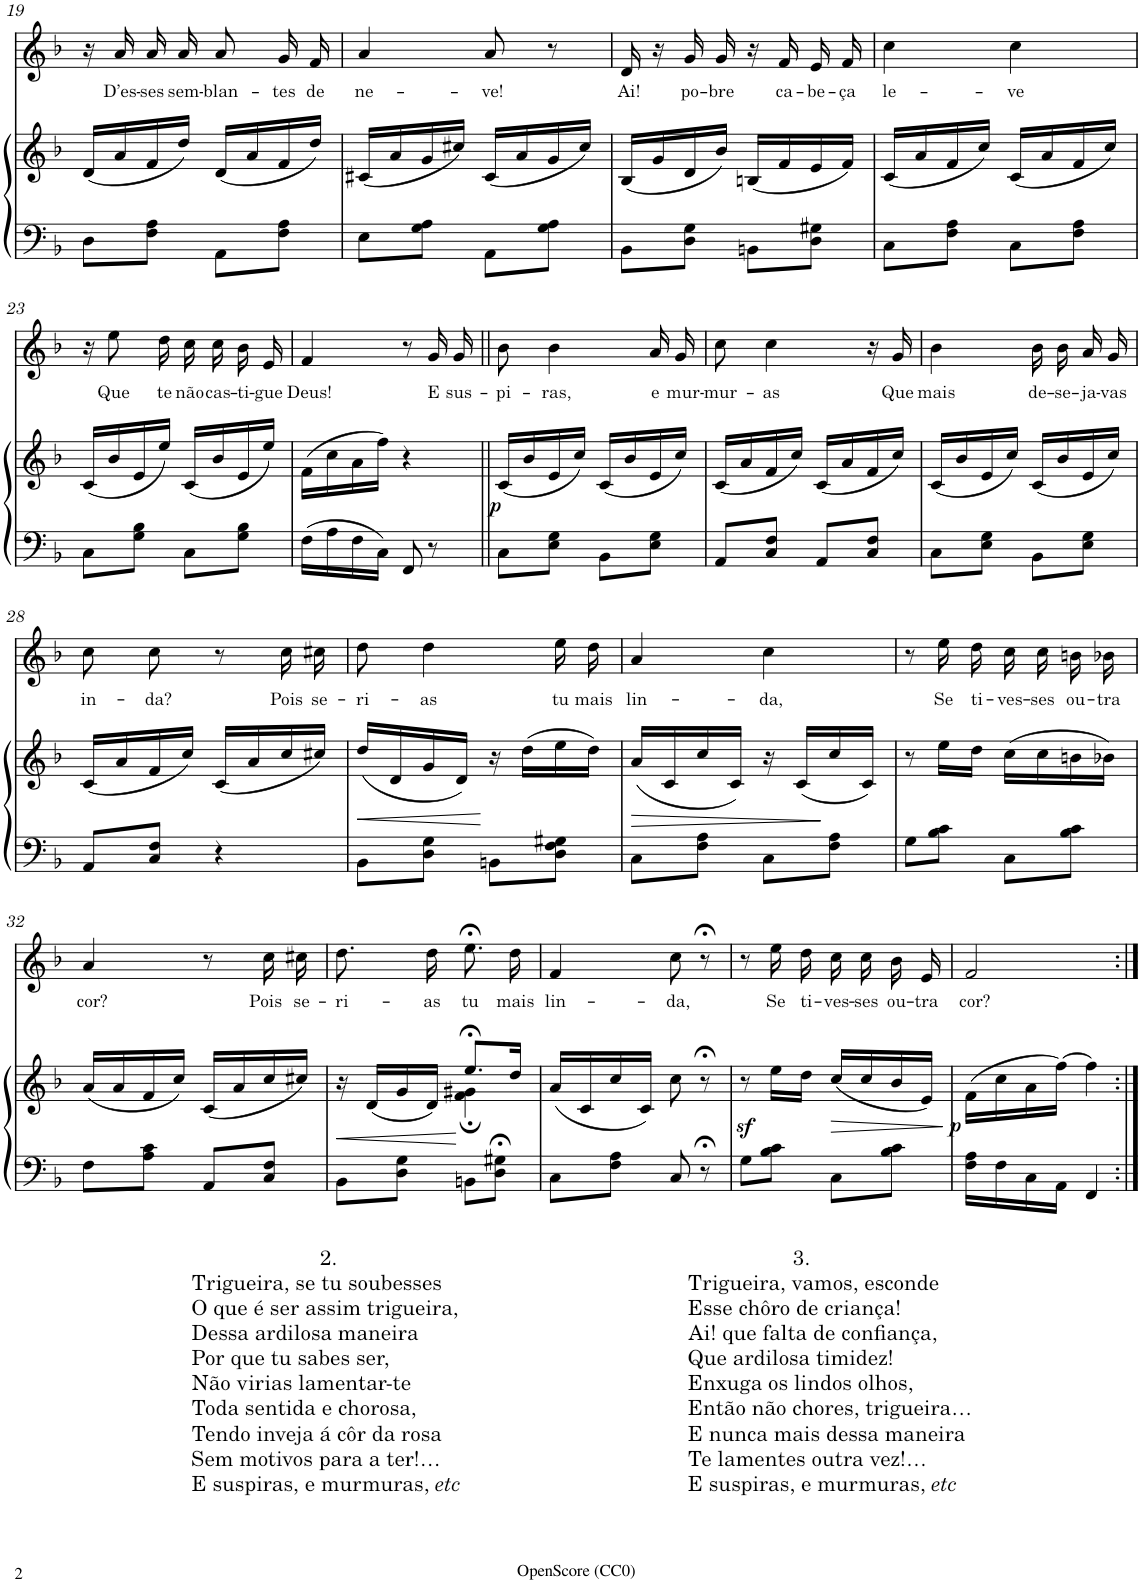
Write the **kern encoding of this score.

**kern	**kern	**dynam	**kern	**text
*part2	*part2	*part2	*part1	*part1
*staff3	*staff2	*staff2/3	*staff1	*staff1
*I"Piano	*	*	*I"Canto Voice	*
*I'Pno	*	*	*	*
!!LO:PB:g=z
*clefF4	*clefG2	*	*clefG2	*
*k[b-]	*k[b-]	*	*k[b-]	*
*M2/4	*M2/4	*	*M2/4	*
=19	=19	=19	=19	=19
8D\L	(16d/LL	.	16r	.
!	!	!	!	!LO:LY:b
.	16a/	.	16a/LL	D’es-
!	!	!	!	!LO:LY:b
8F\ 8A\J	16f/	.	16a/	-ses
!	!	!	!	!LO:LY:b
.	16dd/JJ)	.	16a/JJ	sem-
!	!	!	!	!LO:LY:b
8AA\L	(16d/LL	.	8a/L	-blan-
.	16a/	.	.	.
!	!	!	!	!LO:LY:b
8F\ 8A\J	16f/	.	16g/L	-tes
!	!	!	!	!LO:LY:b
.	16dd/JJ)	.	16f/JJ	de
=20	=20	=20	=20	=20
!	!	!	!	!LO:LY:b
8E\L	(16c#X/LL	.	4a/	ne-
.	16a/	.	.	.
8G\ 8A\J	16g/	.	.	.
.	16cc#X/JJ)	.	.	.
!	!	!	!	!LO:LY:b
8AA\L	(16c#/LL	.	8a/	-ve!
.	16a/	.	.	.
8G\ 8A\J	16g/	.	8r	.
.	16cc#/JJ)	.	.	.
=21	=21	=21	=21	=21
!	!	!	!	!LO:LY:b
8BB-\L	(16B-/LL	.	16d/	Ai!
.	16g/	.	16r	.
!	!	!	!	!LO:LY:b
8D\ 8G\J	16d/	.	16g/LL	po-
!	!	!	!	!LO:LY:b
.	16b-/JJ)	.	16g/JJ	-bre
8BBn\L	(16Bn/LL	.	16r	.
!	!	!	!	!LO:LY:b
.	16f/	.	16f/LL	ca-
!	!	!	!	!LO:LY:b
8D\ 8G#X\J	16e/	.	16e/	-be-
!	!	!	!	!LO:LY:b
.	16f/JJ)	.	16f/JJ	-ça
=22	=22	=22	=22	=22
!	!	!	!	!LO:LY:b
8C\L	(16c/LL	.	4cc\	le-
.	16a/	.	.	.
8F\ 8A\J	16f/	.	.	.
.	16cc/JJ)	.	.	.
!	!	!	!	!LO:LY:b
8C\L	(16c/LL	.	4cc\	-ve
.	16a/	.	.	.
8F\ 8A\J	16f/	.	.	.
.	16cc/JJ)	.	.	.
!!LO:LB:g=z
=23	=23	=23	=23	=23
8C\L	(16c/LL	.	16r	.
!	!	!	!	!LO:LY:b
.	16b-/	.	8ee\L	Que
8G\ 8B-\J	16e/	.	.	.
!	!	!	!	!LO:LY:b
.	16ee/JJ)	.	16dd\Jk	te
!	!	!	!	!LO:LY:b
8C\L	(16c/LL	.	16cc/LL	não
!	!	!	!	!LO:LY:b
.	16b-/	.	16cc/J	cas-
!	!	!	!	!LO:LY:b
8G\ 8B-\J	16e/	.	16b-/L	-ti-
!	!	!	!	!LO:LY:b
.	16ee/JJ)	.	16e/JJ	-gue
=24	=24	=24	=24	=24
!	!	!	!	!LO:LY:b
16F\LL	(16f\LL	.	4f/	Deus!
16A\	16cc\	.	.	.
16F\	16a\	.	.	.
16C\JJ	16ff\JJ)	.	.	.
8FF/	4r	.	8r	.
!	!	!	!	!LO:LY:b
8r	.	.	16g/LL	E
!	!	!	!	!LO:LY:b
.	.	.	16g/JJ	sus-
=25||	=25||	=25||	=25||	=25||
!	!	!LO:DY:b	!	!LO:LY:b
8C\L	(16c/LL	p	8b-\	-pi-
.	16b-/	.	.	.
!	!	!	!	!LO:LY:b
8E\ 8G\J	16e/	.	4b-\	-ras,
.	16cc/JJ)	.	.	.
8BB-\L	(16c/LL	.	.	.
.	16b-/	.	.	.
!	!	!	!	!LO:LY:b
8E\ 8G\J	16e/	.	16a/LL	e
!	!	!	!	!LO:LY:b
.	16cc/JJ)	.	16g/JJ	mur-
=26	=26	=26	=26	=26
!	!	!	!	!LO:LY:b
8AA/L	(16c/LL	.	8cc\	-mur-
.	16a/	.	.	.
!	!	!	!	!LO:LY:b
8C/ 8F/J	16f/	.	4cc\	-as
.	16cc/JJ)	.	.	.
8AA/L	(16c/LL	.	.	.
.	16a/	.	.	.
8C/ 8F/J	16f/	.	16r	.
!	!	!	!	!LO:LY:b
.	16cc/JJ)	.	16g/	Que
=27	=27	=27	=27	=27
!	!	!	!	!LO:LY:b
8C\L	(16c/LL	.	4b-\	mais
.	16b-/	.	.	.
8E\ 8G\J	16e/	.	.	.
.	16cc/JJ)	.	.	.
!	!	!	!	!LO:LY:b
8BB-\L	(16c/LL	.	16b-/LL	de-
!	!	!	!	!LO:LY:b
.	16b-/	.	16b-/J	-se-
!	!	!	!	!LO:LY:b
8E\ 8G\J	16e/	.	16a/L	-ja-
!	!	!	!	!LO:LY:b
.	16cc/JJ)	.	16g/JJ	-vas
!!LO:LB:g=z
=28	=28	=28	=28	=28
!	!	!	!	!LO:LY:b
8AA/L	(16c/LL	.	8cc\L	in-
.	16a/	.	.	.
!	!	!	!	!LO:LY:b
8C/ 8F/J	16f/	.	8cc\J	-da?
.	16cc/JJ)	.	.	.
4r	(16c/LL	.	8r	.
.	16a/	.	.	.
!	!	!	!	!LO:LY:b
.	16cc/	.	16cc\LL	Pois
!	!	!	!	!LO:LY:b
.	16cc#X/JJ)	.	16cc#X\JJ	se-
=29	=29	=29	=29	=29
!	!	!LO:HP:b	!	!LO:LY:b
8BB-\L	(16dd/LL	<	8dd\	-ri-
.	16d/	.	.	.
!	!	!	!	!LO:LY:b
8D\ 8G\J	16g/	.	4dd\	-as
.	16d/JJ)	.	.	.
8BBn\L	16r	[	.	.
.	(16dd\LL	.	.	.
!	!	!	!	!LO:LY:b
8D\ 8F\ 8G#X\J	16ee\	.	16ee\LL	tu
!	!	!	!	!LO:LY:b
.	16dd\JJ)	.	16dd\JJ	mais
=30	=30	=30	=30	=30
!	!	!LO:HP:b	!	!LO:LY:b
8C\L	(16a/LL	>	4a/	lin-
.	16c/	.	.	.
8F\ 8A\J	16cc/	.	.	.
.	16c/JJ)	.	.	.
!	!	!	!	!LO:LY:b
8C\L	16r	.	4cc\	-da,
.	(16c/LL	.	.	.
8F\ 8A\J	16cc/	]	.	.
.	16c/JJ)	.	.	.
=31	=31	=31	=31	=31
8G\L	8r	.	8r	.
!	!	!	!	!LO:LY:b
8B-\ 8c\J	16ee\LL	.	16ee\LL	Se
!	!	!	!	!LO:LY:b
.	16dd\JJ	.	16dd\JJ	ti-
!	!	!	!	!LO:LY:b
8C\L	(16cc\LL	.	16cc\LL	-ves-
!	!	!	!	!LO:LY:b
.	16cc\	.	16cc\J	-ses
!	!	!	!	!LO:LY:b
8B-\ 8c\J	16bn\	.	16bn\L	ou-
!	!	!	!	!LO:LY:b
.	16b-X\JJ)	.	16b-X\JJ	-tra
!!LO:LB:g=z
=32	=32	=32	=32	=32
!	!	!	!	!LO:LY:b
8F\L	(16a/LL	.	4a/	cor?
.	16a/	.	.	.
8A\ 8c\J	16f/	.	.	.
.	16cc/JJ)	.	.	.
8AA/L	(16c/LL	.	8r	.
.	16a/	.	.	.
!	!	!	!	!LO:LY:b
8C/ 8F/J	16cc/	.	16cc\LL	Pois
!	!	!	!	!LO:LY:b
.	16cc#X/JJ)	.	16cc#X\JJ	se-
=33	=33	=33	=33	=33
!	!	!LO:HP:b	!	!LO:LY:b
*	*^	*	*	*
8BB-\L	16r	4ryy	<	8.dd\L	-ri-
.	(16d/LL	.	.	.	.
8D\ 8G\J	16g/	.	.	.	.
!	!	!	!	!	!LO:LY:b
.	16d/JJ)	.	.	16dd\Jk	-as
!	!	!	!	!	!LO:LY:b
8BBn\L	8.ee;</L	4f\; 4g#X\;	[	8.ee;<\L	tu
8D\;< 8G#X\;<J	.	.	.	.	.
!	!	!	!	!	!LO:LY:b
.	16dd/Jk	.	.	16dd\Jk	mais
*	*v	*v	*	*	*
=34	=34	=34	=34	=34
!	!	!	!	!LO:LY:b
8C\L	(16a/LL	.	4f/	lin-
.	16c/	.	.	.
8F\ 8A\J	16cc/	.	.	.
.	16c/JJ)	.	.	.
!	!	!	!	!LO:LY:b
8C/	8cc\	.	8cc\	-da,
8r;<	8r;<	.	8r;<	.
=35	=35	=35	=35	=35
!	!	!LO:DY:b	!	!
8G\L	8r	sf	8r	.
!	!	!	!	!LO:LY:b
8B-\ 8c\J	16ee\LL	.	16ee\LL	Se
!	!	!	!	!LO:LY:b
.	16dd\JJ	.	16dd\JJ	ti-
!	!	!LO:HP:b	!	!LO:LY:b
8C\L	(16cc/LL	>	16cc/LL	-ves-
!	!	!	!	!LO:LY:b
.	16cc/	.	16cc/J	-ses
!	!	!	!	!LO:LY:b
8B-\ 8c\J	16b-/	.	16b-/L	ou-
!	!	!	!	!LO:LY:b
.	16e/JJ)	.	16e/JJ	-tra
.	.	]	.	.
=36	=36	=36	=36	=36
!	!	!LO:DY:b	!	!LO:LY:b
16F\ 16A\LL	(16f\LL	p	2f/	cor?
16F\	16cc\	.	.	.
16C\	16a\	.	.	.
16AA\JJ	[16ff\JJ)	.	.	.
4FF/	4ff\]	.	.	.
=:|!	=:|!	=:|!	=:|!	=:|!
*-	*-	*-	*-	*-
